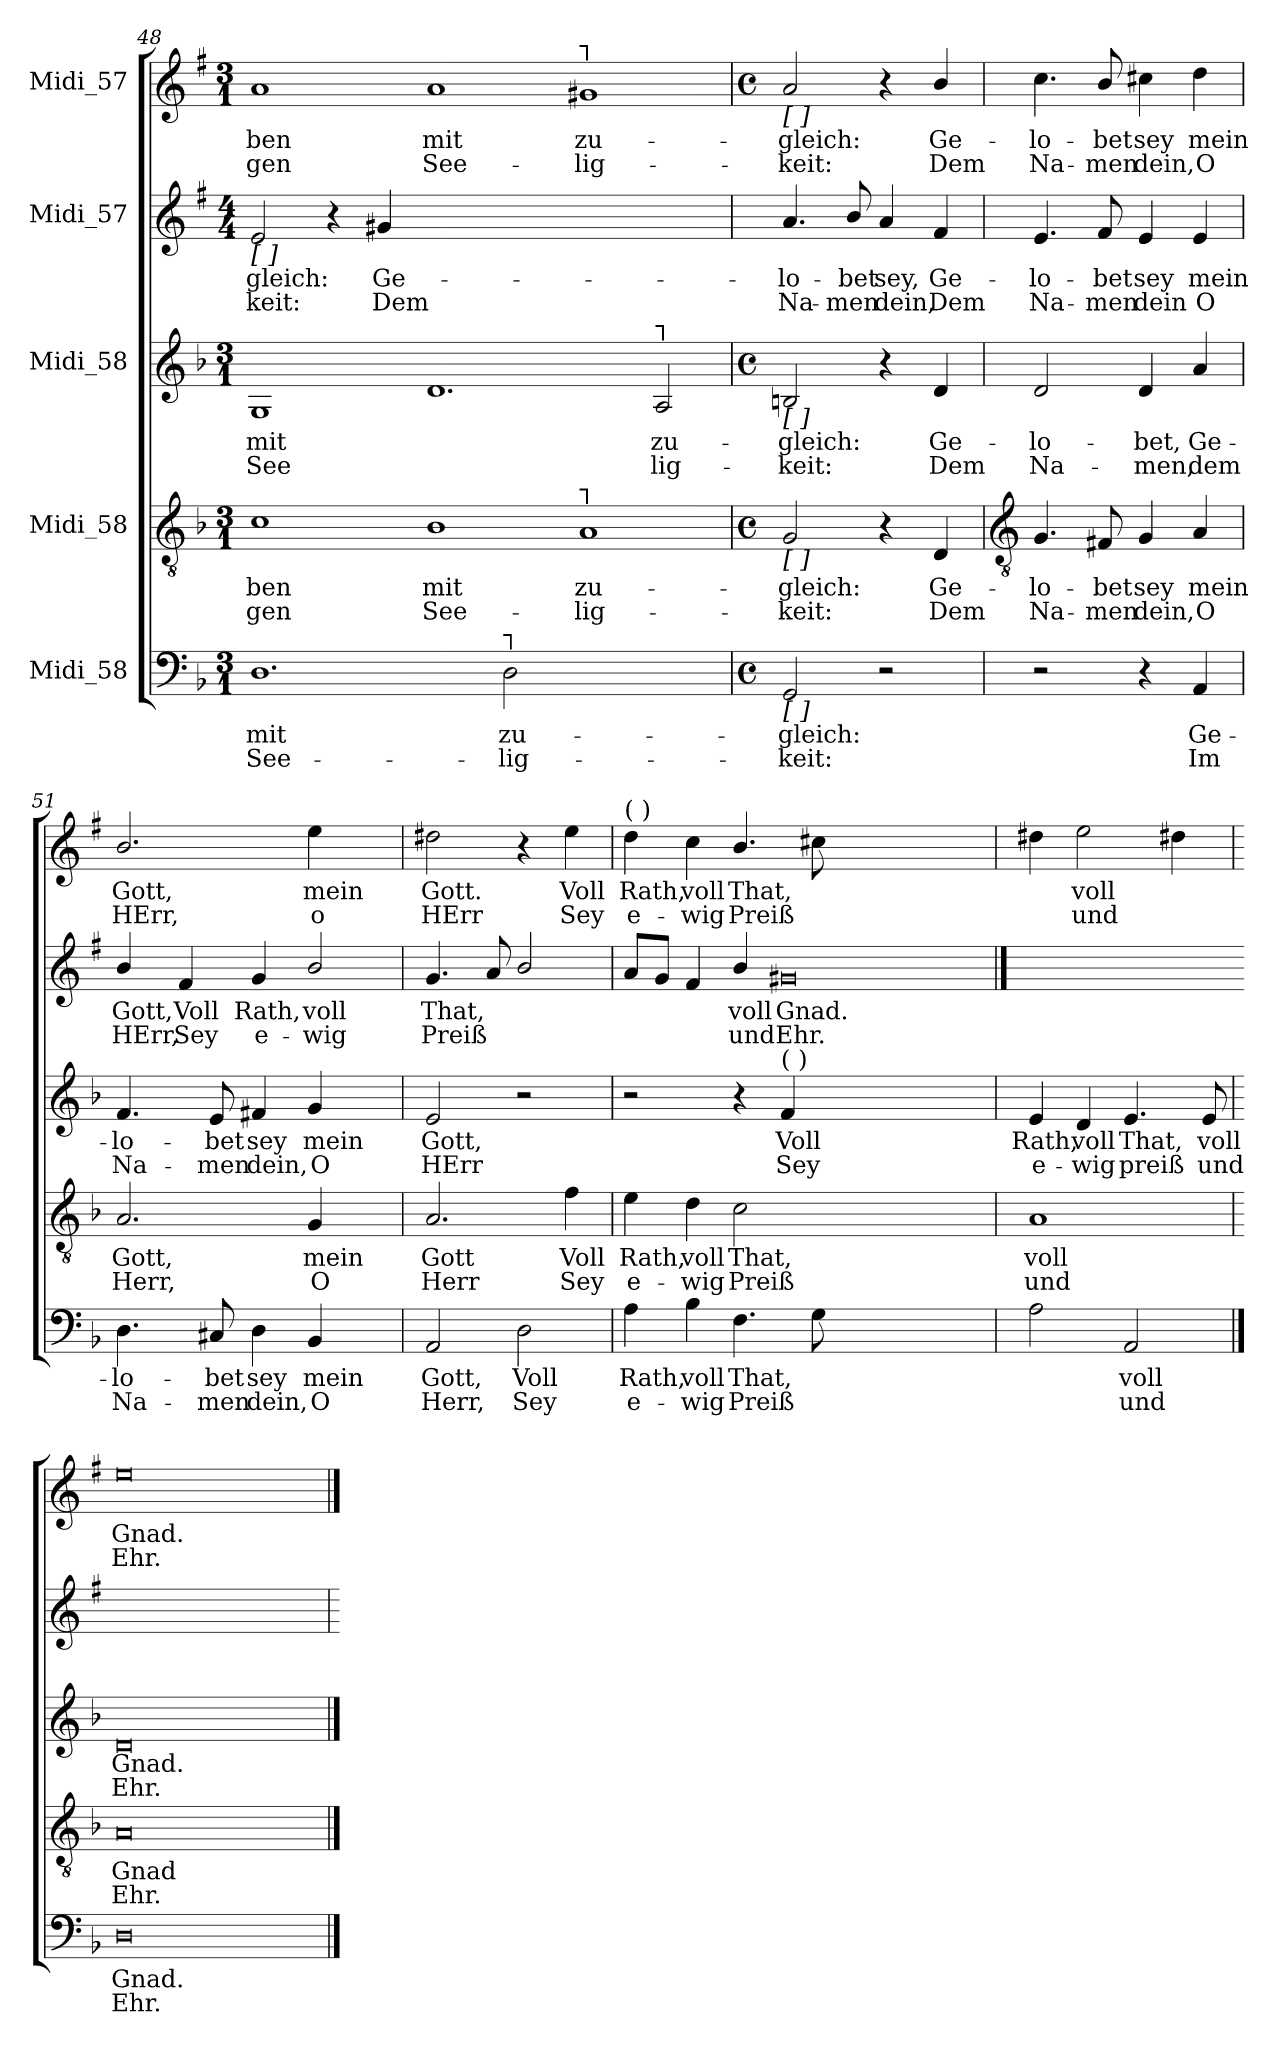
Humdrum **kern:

**kern	**text	**text	**kern	**text	**text	**kern	**text	**text	**kern	**text	**text	**kern	**text	**text
*part5	*part5	*part5	*part4	*part4	*part4	*part3	*part3	*part3	*part2	*part2	*part2	*part1	*part1	*part1
*staff5	*staff5	*staff5	*staff4	*staff4	*staff4	*staff3	*staff3	*staff3	*staff2	*staff2	*staff2	*staff1	*staff1	*staff1
*I"Midi_58	*	*	*I"Midi_58	*	*	*I"Midi_58	*	*	*I"Midi_57	*	*	*I"Midi_57	*	*
*clefF4	*	*	*clefGv2	*	*	*clefG2	*	*	*clefG2	*	*	*clefG2	*	*
*	*	*	*	*	*	*	*	*	*ITrd1c2	*	*	*ITrd1c2	*	*
*k[b-]	*	*	*k[b-]	*	*	*k[b-]	*	*	*k[b-]	*	*	*k[b-]	*	*
*F:	*	*	*F:	*	*	*F:	*	*	*F:	*	*	*F:	*	*
*M3/1	*	*	*M3/1	*	*	*M3/1	*	*	*M4/4	*	*	*M3/1	*	*
=48	=48	=48	=48	=48	=48	=48	=48	=48	=48	=48	=48	=48	=48	=48
!	!	!	!	!	!	!	!	!	!LO:TX:b:t=[  ]	!	!	!	!	!
!	!LO:LY:b	!LO:LY:b	!	!LO:LY:b	!LO:LY:b	!	!LO:LY:b	!LO:LY:b	!	!LO:LY:b	!LO:LY:b	!	!LO:LY:b	!LO:LY:b
1.D\	mit	See-	1c\	-ben	gen	1G/	mit	See	2d/	-gleich:	keit:	1g/	ben	gen
.	.	.	.	.	.	.	.	.	4r	.	.	.	.	.
!	!	!	!	!	!	!	!	!	!	!LO:LY:b	!LO:LY:b	!	!	!
.	.	.	.	.	.	.	.	.	4f#X/	Ge-	-Dem	.	.	.
!	!	!	!	!LO:LY:b	!LO:LY:b	!	!	!	!	!	!	!	!LO:LY:b	!LO:LY:b
.	.	.	1B-\	mit	See-	1.d/	.	.	0ryy	.	.	1g/	mit	See-
!LO:TX:a:t=┐	!	!	!	!	!	!	!	!	!	!	!	!	!	!
!	!LO:LY:b	!LO:LY:b	!	!	!	!	!	!	!	!	!	!	!	!
2D\	-zu-	-lig-	.	.	.	.	.	.	.	.	.	.	.	.
!	!	!	!	!	!	!	!	!	!	!	!	!LO:TX:a:t=┐	!	!
!	!	!	!LO:TX:a:t=┐	!	!	!	!	!	!	!	!	!	!	!
!	!	!	!	!LO:LY:b	!LO:LY:b	!	!	!	!	!	!	!	!LO:LY:b	!LO:LY:b
1ryy	.	.	1A/	-zu-	-lig-	.	.	.	.	.	.	1f#X/	-zu-	-lig-
!	!	!	!	!	!	!LO:TX:a:t=┐	!	!	!	!	!	!	!	!
!	!	!	!	!	!	!	!LO:LY:b	!LO:LY:b	!	!	!	!	!	!
.	.	.	.	.	.	2A/	zu-	-lig-	.	.	.	.	.	.
!!LO:LB:g=z
=49	=49	=49	=49	=49	=49	=49	=49	=49	=49	=49	=49	=49	=49	=49
*M4/4	*	*	*M4/4	*	*	*M4/4	*	*	*	*	*	*M4/4	*	*
*met(c)	*	*	*met(c)	*	*	*met(c)	*	*	*	*	*	*met(c)	*	*
!	!	!	!	!	!	!	!	!	!	!	!	!LO:TX:b:t=[  ]	!	!
!	!	!	!	!	!	!LO:TX:b:t=[  ]	!	!	!	!	!	!	!	!
!	!	!	!LO:TX:b:t=[  ]	!	!	!	!	!	!	!	!	!	!	!
!LO:TX:b:t=[  ]	!	!	!	!	!	!	!	!	!	!	!	!	!	!
!	!LO:LY:b	!LO:LY:b	!	!LO:LY:b	!LO:LY:b	!	!LO:LY:b	!LO:LY:b	!	!LO:LY:b	!LO:LY:b	!	!LO:LY:b	!LO:LY:b
2GG/	-gleich:	keit:	2G/	-gleich:	keit:	2Bn/	-gleich:	keit:	4.g/	lo-	-Na-	2g/	-gleich:	keit:
!	!	!	!	!	!	!	!	!	!	!LO:LY:b	!LO:LY:b	!	!	!
.	.	.	.	.	.	.	.	.	8a/	-bet	men	.	.	.
!	!	!	!	!	!	!	!	!	!	!LO:LY:b	!LO:LY:b	!	!	!
2r	.	.	4r	.	.	4r	.	.	4g/	sey,	dein,	4r	.	.
!	!	!	!	!LO:LY:b	!LO:LY:b	!	!LO:LY:b	!LO:LY:b	!	!LO:LY:b	!LO:LY:b	!	!LO:LY:b	!LO:LY:b
.	.	.	4D/	Ge-	-Dem	4d/	Ge-	-Dem	4e/	Ge-	-Dem	4a/	Ge-	-Dem
!!LO:LB:g=z
=50	=50	=50	=50	=50	=50	=50	=50	=50	=50	=50	=50	=50	=50	=50
*	*	*	*clefGv2	*	*	*	*	*	*	*	*	*	*	*
!	!	!	!	!LO:LY:b	!LO:LY:b	!	!LO:LY:b	!LO:LY:b	!	!LO:LY:b	!LO:LY:b	!	!LO:LY:b	!LO:LY:b
2r	.	.	4.G/	lo-	-Na-	2d/	lo-	-Na-	4.d/	lo-	-Na-	4.b-\	lo-	-Na-
!	!	!	!	!LO:LY:b	!LO:LY:b	!	!	!	!	!LO:LY:b	!LO:LY:b	!	!LO:LY:b	!LO:LY:b
.	.	.	8F#X/	-bet	men	.	.	.	8e/	-bet	men	8a/	-bet	men
!	!	!	!	!LO:LY:b	!LO:LY:b	!	!LO:LY:b	!LO:LY:b	!	!LO:LY:b	!LO:LY:b	!	!LO:LY:b	!LO:LY:b
4r	.	.	4G/	sey	dein,	4d/	-bet,	men,	4d/	sey	dein	4bn\	sey	dein,
!	!LO:LY:b	!LO:LY:b	!	!LO:LY:b	!LO:LY:b	!	!LO:LY:b	!LO:LY:b	!	!LO:LY:b	!LO:LY:b	!	!LO:LY:b	!LO:LY:b
4AA/	Ge-	-Im	4A/	mein	O	4a/	Ge-	-dem	4d/	mein	O	4cc\	mein	O
=51	=51	=51	=51	=51	=51	=51	=51	=51	=51	=51	=51	=51	=51	=51
!	!LO:LY:b	!LO:LY:b	!	!LO:LY:b	!LO:LY:b	!	!LO:LY:b	!LO:LY:b	!	!LO:LY:b	!LO:LY:b	!	!LO:LY:b	!LO:LY:b
4.D\	lo-	-Na-	2.A/	Gott,	Herr,	4.f/	lo-	-Na-	4a/	Gott,	HErr,	2.a/	Gott,	HErr,
!	!	!	!	!	!	!	!	!	!	!LO:LY:b	!LO:LY:b	!	!	!
.	.	.	.	.	.	.	.	.	4e/	Voll	Sey	.	.	.
!	!LO:LY:b	!LO:LY:b	!	!	!	!	!LO:LY:b	!LO:LY:b	!	!	!	!	!	!
8C#X/	-bet	men	.	.	.	8e/	-bet	men	.	.	.	.	.	.
!	!LO:LY:b	!LO:LY:b	!	!	!	!	!LO:LY:b	!LO:LY:b	!	!LO:LY:b	!LO:LY:b	!	!	!
4D\	sey	dein,	.	.	.	4f#X/	sey	dein,	4f/	Rath,	e-	.	.	.
!	!LO:LY:b	!LO:LY:b	!	!LO:LY:b	!LO:LY:b	!	!LO:LY:b	!LO:LY:b	!	!LO:LY:b	!LO:LY:b	!	!LO:LY:b	!LO:LY:b
4BB-/	mein	O	4G/	mein	O	4g/	mein	O	2a/	-voll	wig	4dd\	mein	o
4ryy	.	.	4ryy	.	.	4ryy	.	.	.	.	.	4ryy	.	.
=52	=52	=52	=52	=52	=52	=52	=52	=52	=52	=52	=52	=52	=52	=52
!	!LO:LY:b	!LO:LY:b	!	!LO:LY:b	!LO:LY:b	!	!LO:LY:b	!LO:LY:b	!	!LO:LY:b	!LO:LY:b	!	!LO:LY:b	!LO:LY:b
2AA/	Gott,	Herr,	2.A/	Gott	Herr	2e/	Gott,	HErr	4.f/	That,	Preiß	2cc#X\	Gott.	HErr
.	.	.	.	.	.	.	.	.	8g/	.	.	.	.	.
!	!LO:LY:b	!LO:LY:b	!	!	!	!	!	!	!	!	!	!	!	!
2D\	Voll	Sey	.	.	.	2r	.	.	2a/	.	.	4r	.	.
!	!	!	!	!LO:LY:b	!LO:LY:b	!	!	!	!	!	!	!	!LO:LY:b	!LO:LY:b
.	.	.	4f\	Voll	Sey	.	.	.	.	.	.	4dd\	Voll	Sey
=52A	=52A	=52A	=52A	=52A	=52A	=52A	=52A	=52A	=52A	=52A	=52A	=52A	=52A	=52A
!	!	!	!	!	!	!	!	!	!	!	!	!LO:TX:a:t=(  )	!	!
!	!LO:LY:b	!LO:LY:b	!	!LO:LY:b	!LO:LY:b	!	!	!	!	!	!	!	!LO:LY:b	!LO:LY:b
4A\	Rath,	e-	4e\	Rath,	e-	2r	.	.	8g/L	.	.	4cc\	Rath,	e-
.	.	.	.	.	.	.	.	.	8f/J	.	.	.	.	.
!	!LO:LY:b	!LO:LY:b	!	!LO:LY:b	!LO:LY:b	!	!	!	!	!	!	!	!LO:LY:b	!LO:LY:b
4B-\	-voll	wig	4d\	-voll	wig	.	.	.	4e/	.	.	4b-\	-voll	wig
!	!LO:LY:b	!LO:LY:b	!	!LO:LY:b	!LO:LY:b	!	!	!	!	!LO:LY:b	!LO:LY:b	!	!LO:LY:b	!LO:LY:b
4.F\	That,	Preiß	2c\	That,	Preiß	4r	.	.	4a/	voll	und	4.a/	That,	Preiß
!	!	!	!	!	!	!LO:TX:a:t=(  )	!	!	!	!	!	!	!	!
!	!	!	!	!	!	!	!LO:LY:b	!LO:LY:b	!	!LO:LY:b	!LO:LY:b	!	!	!
.	.	.	.	.	.	4f/	Voll	Sey	0f#X	Gnad.	Ehr.	.	.	.
8G\	.	.	.	.	.	.	.	.	.	.	.	8b\	.	.
1..ryy	.	.	1..ryy	.	.	1..ryy	.	.	.	.	.	1..ryy	.	.
=53A	=53A	=53A	=53A	=53A	=53A	=53A	=53A	=53A	==53A	=53A	=53A	=53A	=53A	=53A
!	!	!	!	!LO:LY:b	!LO:LY:b	!	!LO:LY:b	!LO:LY:b	!	!	!	!	!	!
2A\	.	.	1A	voll	und	4e/	Rath,	e-	1ryy	.	.	4cc#X\	.	.
!	!	!	!	!	!	!	!LO:LY:b	!LO:LY:b	!	!	!	!	!LO:LY:b	!LO:LY:b
.	.	.	.	.	.	4d/	-voll	wig	.	.	.	2dd\	voll	und
!	!LO:LY:b	!LO:LY:b	!	!	!	!	!LO:LY:b	!LO:LY:b	!	!	!	!	!	!
2AA/	voll	und	.	.	.	4.e/	That,	preiß	.	.	.	.	.	.
.	.	.	.	.	.	.	.	.	.	.	.	4cc#X\	.	.
!	!	!	!	!	!	!	!LO:LY:b	!LO:LY:b	!	!	!	!	!	!
.	.	.	.	.	.	8e/	voll	und	.	.	.	.	.	.
==54A	=54A	=54A	=54A	=54A	=54A	=54A	=54A	=54A	=54A	=54A	=54A	=54A	=54A	=54A
!	!LO:LY:b	!LO:LY:b	!	!LO:LY:b	!LO:LY:b	!	!LO:LY:b	!LO:LY:b	!	!	!	!	!LO:LY:b	!LO:LY:b
0D	Gnad.	Ehr.	0A	Gnad	Ehr.	0d	Gnad.	Ehr.	1ryy	.	.	0dd	Gnad.	Ehr.
.	.	.	.	.	.	.	.	.	1ryy	.	.	.	.	.
==	==	==	==	==	==	==	==	==	=	==	==	==	==	==
*-	*-	*-	*-	*-	*-	*-	*-	*-	*-	*-	*-	*-	*-	*-
